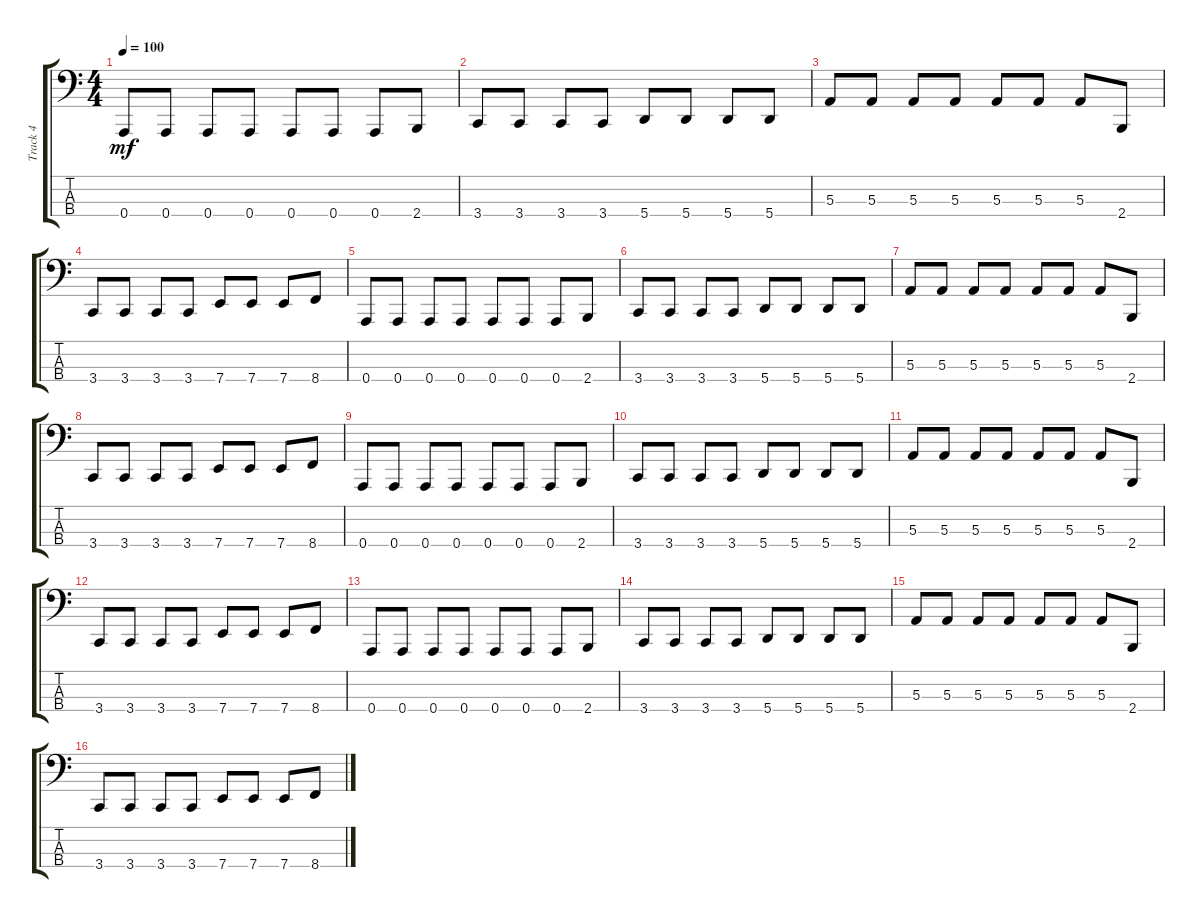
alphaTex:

\track ("Track 4" "Track 4") {instrument electricbasspick}
\staff {score tabs}
\tuning (D2 A1 E1 A0) {hide}
\ts (4 4)
\tempo 100
\clef f4
\ks c
0.4.8{dy mf} 0.4.8 0.4.8 0.4.8 0.4.8 0.4.8 0.4.8 2.4.8 |
3.4.8 3.4.8 3.4.8 3.4.8 5.4.8 5.4.8 5.4.8 5.4.8 |
5.3.8 5.3.8 5.3.8 5.3.8 5.3.8 5.3.8 5.3.8 2.4.8 |
3.4.8 3.4.8 3.4.8 3.4.8 7.4.8 7.4.8 7.4.8 8.4.8 |
0.4.8 0.4.8 0.4.8 0.4.8 0.4.8 0.4.8 0.4.8 2.4.8 |
3.4.8 3.4.8 3.4.8 3.4.8 5.4.8 5.4.8 5.4.8 5.4.8 |
5.3.8 5.3.8 5.3.8 5.3.8 5.3.8 5.3.8 5.3.8 2.4.8 |
3.4.8 3.4.8 3.4.8 3.4.8 7.4.8 7.4.8 7.4.8 8.4.8 |
0.4.8 0.4.8 0.4.8 0.4.8 0.4.8 0.4.8 0.4.8 2.4.8 |
3.4.8 3.4.8 3.4.8 3.4.8 5.4.8 5.4.8 5.4.8 5.4.8 |
5.3.8 5.3.8 5.3.8 5.3.8 5.3.8 5.3.8 5.3.8 2.4.8 |
3.4.8 3.4.8 3.4.8 3.4.8 7.4.8 7.4.8 7.4.8 8.4.8 |
0.4.8 0.4.8 0.4.8 0.4.8 0.4.8 0.4.8 0.4.8 2.4.8 |
3.4.8 3.4.8 3.4.8 3.4.8 5.4.8 5.4.8 5.4.8 5.4.8 |
5.3.8 5.3.8 5.3.8 5.3.8 5.3.8 5.3.8 5.3.8 2.4.8 |
3.4.8 3.4.8 3.4.8 3.4.8 7.4.8 7.4.8 7.4.8 8.4.8
